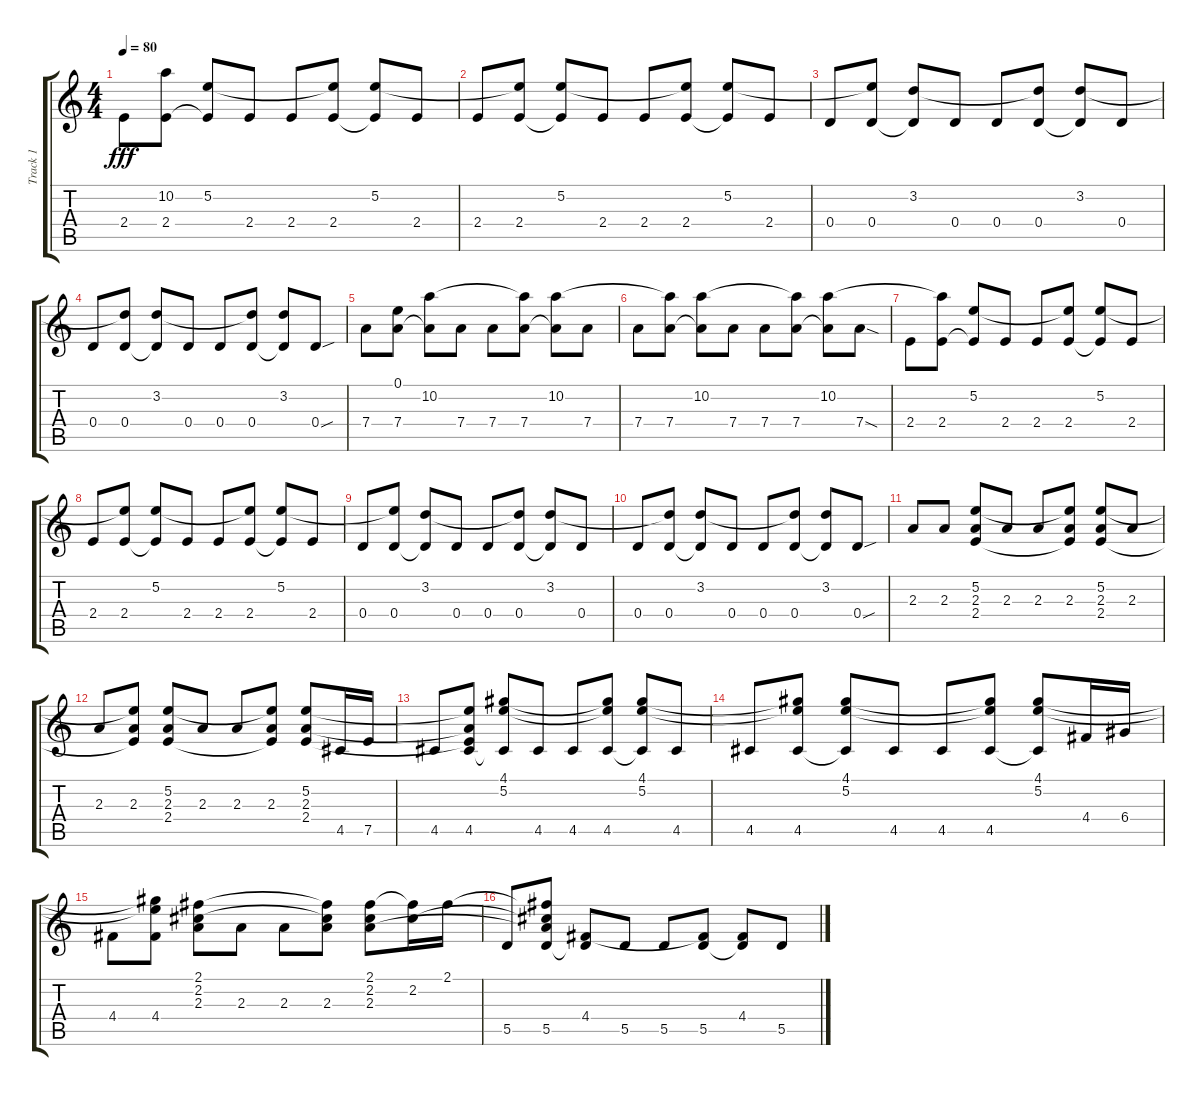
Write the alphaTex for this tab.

\track ("Track 1" "Track 1") {instrument electricguitarclean}
\staff {score tabs}
\tuning (E4 B3 G3 D3 A2 E2) {hide}
\ts (4 4)
\tempo 80
\clef g2
\ks c
2.4.8{dy fff} (10.2{t} 2.4).8 (5.2 2.4{t}).8 2.4.8 2.4.8 (5.2{t} 2.4).8 (5.2 2.4{t}).8 2.4.8 |
2.4.8 (5.2{t} 2.4).8 (5.2 2.4{t}).8 2.4.8 2.4.8 (5.2{t} 2.4).8 (5.2 2.4{t}).8 2.4.8 |
0.4.8 (5.2{t} 0.4).8 (3.2 0.4{t}).8 0.4.8 0.4.8 (3.2{t} 0.4).8 (3.2 0.4{t}).8 0.4.8 |
0.4.8 (3.2{t} 0.4).8 (3.2 0.4{t}).8 0.4.8 0.4.8 (3.2{t} 0.4).8 (3.2 0.4{t}).8 0.4{sou}.8 |
7.4.8 (0.1 7.4).8 (10.2 7.4{t}).8 7.4.8 7.4.8 (10.2{t} 7.4).8 (10.2 7.4{t}).8 7.4.8 |
7.4.8 (10.2{t} 7.4).8 (10.2 7.4{t}).8 7.4.8 7.4.8 (10.2{t} 7.4).8 (10.2 7.4{t}).8 7.4{sod}.8 |
2.4.8 (10.2{t} 2.4).8 (5.2 2.4{t}).8 2.4.8 2.4.8 (5.2{t} 2.4).8 (5.2 2.4{t}).8 2.4.8 |
2.4.8 (5.2{t} 2.4).8 (5.2 2.4{t}).8 2.4.8 2.4.8 (5.2{t} 2.4).8 (5.2 2.4{t}).8 2.4.8 |
0.4.8 (5.2{t} 0.4).8 (3.2 0.4{t}).8 0.4.8 0.4.8 (3.2{t} 0.4).8 (3.2 0.4{t}).8 0.4.8 |
0.4.8 (3.2{t} 0.4).8 (3.2 0.4{t}).8 0.4.8 0.4.8 (3.2{t} 0.4).8 (3.2 0.4{t}).8 0.4{sou}.8 |
2.3.8 2.3.8 (5.2 2.3 2.4).8 2.3.8 2.3.8 (5.2{t} 2.3 2.4{t}).8 (5.2 2.3 2.4).8 2.3.8 |
2.3.8 (5.2{t} 2.3 2.4{t}).8 (5.2 2.3 2.4).8 2.3.8 2.3.8 (5.2{t} 2.3 2.4{t}).8 (5.2 2.3 2.4).8 4.5.16 7.5.16 |
4.5.8 (5.2{t} 2.3{t} 2.4{t} 4.5).8 (4.1 5.2 4.5{t}).8 4.5.8 4.5.8 (4.1{t} 5.2{t} 4.5).8 (4.1 5.2 4.5{t}).8 4.5.8 |
4.5.8 (4.1{t} 5.2{t} 4.5).8 (4.1 5.2 4.5{t}).8 4.5.8 4.5.8 (4.1{t} 5.2{t} 4.5).8 (4.1 5.2 4.5{t}).8 4.4.16 6.4.16 |
4.4.8 (4.1{t} 5.2{t} 4.4).8 (2.1 2.2 2.3).8 2.3.8 2.3.8 (2.1{t} 2.2{t} 2.3).8 (2.1 2.2 2.3).8 (2.1{t} 2.2).16 2.1.16 |
5.5.8 (2.1{t} 2.2{t} 2.3{t} 5.5).8 (4.4 5.5{t}).8 5.5.8 5.5.8 (4.4{t} 5.5).8 (4.4 5.5{t}).8 5.5.8
